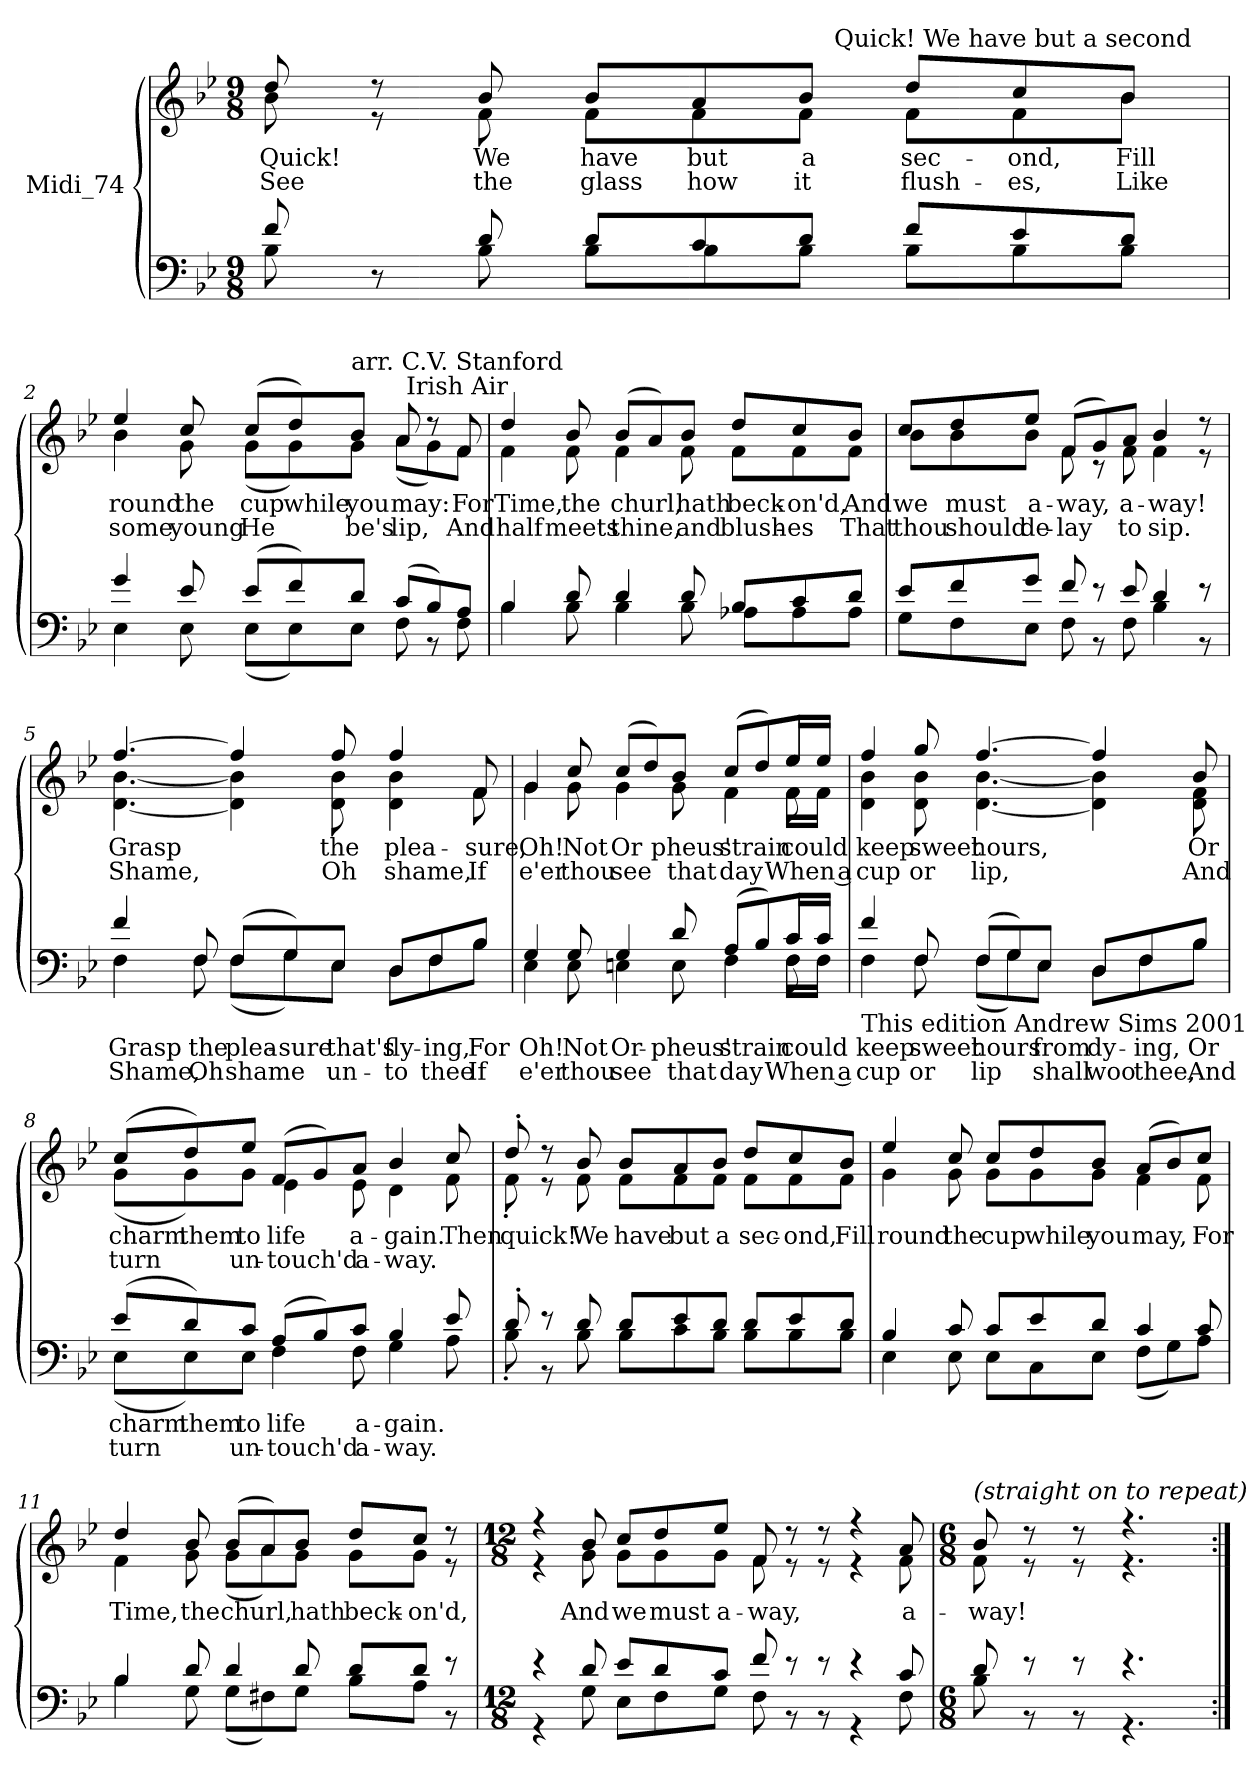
**kern	**text	**text	**kern	**text	**text
*part2	*part2	*part2	*part1	*part1	*part1
*staff2	*staff2	*staff2	*staff1	*staff1	*staff1
*I"Midi_74	*	*	*I"Midi_74	*	*
*clefF4	*	*	*clefG2	*	*
*k[b-e-]	*	*	*k[b-e-]	*	*
*B-:	*	*	*B-:	*	*
*M9/8	*	*	*M9/8	*	*
=1	=1	=1	=1	=1	=1
*^	*	*	*	*	*
!	!	!	!	!LO:TX:a:cj:t=Thomas Moore	!	!
!	!	!	!	!	!LO:LY:b	!LO:LY:b
*	*	*	*	*^	*	*
8f/	8B-\	.	.	8dd/	8b-\	Quick!	See
8r	8ryy	.	.	8r	8r	.	.
!	!	!	!	!	!	!LO:LY:b	!LO:LY:b
8d/	8B-\	.	.	8b-/	8f\	We	the
!	!	!	!	!	!	!LO:LY:b	!LO:LY:b
8d/L	8B-\L	.	.	8b-/L	8f\L	have	glass
!	!	!	!	!	!	!LO:LY:b	!LO:LY:b
8c/	8B-\	.	.	8a/	8f\	but	how
!	!	!	!	!	!	!LO:LY:b	!LO:LY:b
8d/J	8B-\J	.	.	8b-/J	8f\J	a	it
!	!	!	!	!	!	!LO:LY:b	!LO:LY:b
8f/L	8B-\L	.	.	8dd/L	8f\L	sec-	-flush-
!	!	!	!	!LO:TX:a:cj:t=Quick! We have but a second	!	!	!
!	!	!	!	!	!	!LO:LY:b	!LO:LY:b
8e-/	8B-\	.	.	8cc/	8f\	-ond,	es,
!	!	!	!	!	!	!LO:LY:b	!LO:LY:b
8d/J	8B-\J	.	.	8b-/J	8b-\J	Fill	Like
=2	=2	=2	=2	=2	=2	=2	=2
!	!	!	!	!	!	!LO:LY:b	!LO:LY:b
4g/	4E-\	.	.	4ee-/	4b-\	round	some
!	!	!	!	!	!	!LO:LY:b	!LO:LY:b
8e-/	8E-\	.	.	8cc/	8g\	the	young
!	!	!	!	!	!	!LO:LY:b	!LO:LY:b
(>8e-/L	(<8E-\L	.	.	(>8cc/L	(<8g\L	cup	He
!	!	!	!	!	!	!LO:LY:b	!
8f/)	8E-\)	.	.	8dd/)	8g\)	while	.
!	!	!	!	!	!	!LO:LY:b	!LO:LY:b
8d/J	8E-\J	.	.	8b-/J	8g\J	you	be's
!	!	!	!	!	!	!LO:LY:b	!LO:LY:b
(>8c/L	8F\	.	.	8a/	(<8a\L	may:	lip,
8B-/)	8r	.	.	8r	8g\)	.	.
!	!	!	!	!LO:TX:a:cj:t=Irish Air	!	!	!
!	!	!	!	!LO:TX:a:cj:t=arr. C.V. Stanford	!	!	!
!	!	!	!	!	!	!LO:LY:b	!LO:LY:b
8A/J	8F\	.	.	8f/	8f\J	For	And
!!LO:LB:g=z	!!
=3	=3	=3	=3	=3	=3	=3	=3
!	!	!	!	!	!	!LO:LY:b	!LO:LY:b
4B-/	4B-\	.	.	4dd/	4f\	Time,	half
!	!	!	!	!	!	!LO:LY:b	!LO:LY:b
8d/	8B-\	.	.	8b-/	8f\	the	meets
!	!	!	!	!	!	!LO:LY:b	!LO:LY:b
4d/	4B-\	.	.	(>8b-/L	4f\	churl,	thine,
.	.	.	.	8a/)	.	.	.
!	!	!	!	!	!	!LO:LY:b	!LO:LY:b
8d/	8B-\	.	.	8b-/J	8f\	hath	and
!	!	!	!	!	!	!LO:LY:b	!LO:LY:b
8B-/L	8A-\L	.	.	8dd/L	8f\L	beck-	-blush-
!	!	!	!	!	!	!LO:LY:b	!LO:LY:b
8c/	8A-\	.	.	8cc/	8f\	-on'd,	es
!	!	!	!	!	!	!LO:LY:b	!LO:LY:b
8d/J	8A-\J	.	.	8b-/J	8f\J	And	That
=4	=4	=4	=4	=4	=4	=4	=4
!	!	!	!	!	!	!LO:LY:b	!LO:LY:b
8e-/L	8G\L	.	.	8cc/L	8b-\L	we	thou
!	!	!	!	!	!	!LO:LY:b	!LO:LY:b
8f/	8F\	.	.	8dd/	8b-\	must	should
!	!	!	!	!	!	!LO:LY:b	!LO:LY:b
8g/J	8E-\J	.	.	8ee-/J	8b-\J	a-	-de-
!	!	!	!	!	!	!LO:LY:b	!LO:LY:b
8f/	8F\	.	.	(>8f/L	8f\	-way,	lay
8r	8r	.	.	8g/)	8r	.	.
!	!	!	!	!	!	!LO:LY:b	!LO:LY:b
8e-/	8F\	.	.	8a/J	8f\	a-	-to
!	!	!	!	!	!	!LO:LY:b	!LO:LY:b
4d/	4B-\	.	.	4b-/	4f\	way!	sip.
8r	8r	.	.	8r	8r	.	.
!!LO:LB:g=z
=5	=5	=5	=5	=5	=5	=5	=5
*^	*^	*	*	*	*	*	*
!	!	!	!	!LO:LY:b	!LO:LY:b	!	!	!LO:LY:b	!LO:LY:b
*	*	*	*	*	*	*^	*^	*	*
4f/	1ryy	1ryy	4F\	Grasp	Shame,	[4.ff/	1ryy	1ryy	[4.d\ [4.b-\	Grasp	Shame,
!	!	!	!	!LO:LY:b	!LO:LY:b	!	!	!	!	!	!
8F/	.	.	8F\	the	Oh	.	.	.	.	.	.
!	!	!	!	!LO:LY:b	!LO:LY:b	!	!	!	!	!	!
(>8F/L	.	.	(<8F\L	plea-	-shame	4ff/]	.	.	4d\] 4b-\]	.	.
!	!	!	!	!LO:LY:b	!	!	!	!	!	!	!
8G/)	.	.	8G\)	sure	.	.	.	.	.	.	.
!	!	!	!	!LO:LY:b	!LO:LY:b	!	!	!	!	!LO:LY:b	!LO:LY:b
8E-/J	.	.	8E-\J	that's	un-	8ff/	.	.	8d\ 8b-\	the	Oh
!	!	!	!	!LO:LY:b	!LO:LY:b	!	!	!	!	!LO:LY:b	!LO:LY:b
8D/L	.	.	8D\L	-fly-	-to	4ff/	.	.	4d\ 4b-\	plea-	-shame,
!	!	!	!	!LO:LY:b	!LO:LY:b	!	!	!	!	!	!
8F/	.	.	8F\	ing,	thee	.	.	.	.	.	.
!	!	!	!	!LO:LY:b	!LO:LY:b	!	!	!	!	!LO:LY:b	!LO:LY:b
8B-/J	8ryy	8ryy	8B-\J	For	If	8f/	8ryy	8ryy	8f\	sure,	If
=6	=6	=6	=6	=6	=6	=6	=6	=6	=6	=6	=6
!	!	!	!	!LO:LY:b	!LO:LY:b	!	!	!	!	!LO:LY:b	!LO:LY:b
4G/	2.ryy	2.ryy	4E-\	Oh!	e'er	4g/	2.ryy	2.ryy	4g\	Oh!	e'er
!	!	!	!	!LO:LY:b	!LO:LY:b	!	!	!	!	!LO:LY:b	!LO:LY:b
8G/	.	.	8E-\	Not	thou	8cc/	.	.	8g\	Not	thou
!	!	!	!	!LO:LY:b	!LO:LY:b	!	!	!	!	!LO:LY:b	!LO:LY:b
4G/	.	.	4En\	Or-	-see	(>8cc/L	.	.	4g\	Or	see
.	.	.	.	.	.	8dd/)	.	.	.	.	.
!	!	!	!	!LO:LY:b	!LO:LY:b	!	!	!	!	!LO:LY:b	!LO:LY:b
8d/	.	.	8E\	pheus'	that	8b-/J	.	.	8g\	pheus'	that
!	!	!	!	!LO:LY:b	!LO:LY:b	!	!	!	!	!LO:LY:b	!LO:LY:b
(>8A/L	4ryy	4ryy	4F\	strain	day	(>8cc/L	4ryy	4ryy	4f\	strain	day
8B-/)	.	.	.	.	.	8dd/)	.	.	.	.	.
!	!	!	!	!LO:LY:b	!LO:LY:b	!	!	!	!	!LO:LY:b	!LO:LY:b
8c/J	16c/LL	16F\LL	8F\	could	When a	8ee-/J	16ee-/LL	16f\LL	8f\	could	When a
.	16c/JJ	16F\JJ	.	.	.	.	16ee-/JJ	16f\JJ	.	.	.
*	*	*v	*v	*	*	*	*	*	*	*	*
*	*	*	*	*	*	*	*v	*v	*	*
!!LO:LB:g=z
=7	=7	=7	=7	=7	=7	=7	=7	=7	=7
!LO:TX:b:t=This edition  Andrew Sims 2001	!	!	!	!	!	!	!	!	!
!	!	!	!LO:LY:b	!LO:LY:b	!	!	!	!LO:LY:b	!LO:LY:b
*	*v	*v	*	*	*	*	*	*	*
*	*	*	*	*	*v	*v	*	*
4f/	4F\	keep	cup	4ff/	4d\ 4b-\	keep	cup
!	!	!LO:LY:b	!LO:LY:b	!	!	!LO:LY:b	!LO:LY:b
8F/	8F\	sweet	or	8gg/	8d\ 8b-\	sweet	or
!	!	!LO:LY:b	!LO:LY:b	!	!	!LO:LY:b	!LO:LY:b
(>8F/L	(<8F\L	hours	lip	[4.ff/	[4.d\ [4.b-\	hours,	lip,
8G/)	8G\)	.	.	.	.	.	.
!	!	!LO:LY:b	!LO:LY:b	!	!	!	!
8E-/J	8E-\J	from	shall	.	.	.	.
!	!	!LO:LY:b	!LO:LY:b	!	!	!	!
8D/L	8D\L	dy-	-woo	4ff/]	4d\] 4b-\]	.	.
!	!	!LO:LY:b	!LO:LY:b	!	!	!	!
8F/	8F\	ing,	thee,	.	.	.	.
!	!	!LO:LY:b	!LO:LY:b	!	!	!LO:LY:b	!LO:LY:b
8B-/J	8B-\J	Or	And	8b-/	8d\ 8f\	Or	And
=8	=8	=8	=8	=8	=8	=8	=8
!	!	!LO:LY:b	!LO:LY:b	!	!	!LO:LY:b	!LO:LY:b
(>8e-/L	(<8E-\L	charm	turn	(>8cc/L	(<8g\L	charm	turn
!	!	!LO:LY:b	!	!	!	!LO:LY:b	!
8d/)	8E-\)	them	.	8dd/)	8g\)	them	.
!	!	!LO:LY:b	!LO:LY:b	!	!	!LO:LY:b	!LO:LY:b
8c/J	8E-\J	to	un-	8ee-/J	8g\J	to	un-
!	!	!LO:LY:b	!LO:LY:b	!	!	!LO:LY:b	!LO:LY:b
(>8A/L	4F\	-life	touch'd	(>8f/L	4e-\	-life	touch'd
8B-/)	.	.	.	8g/)	.	.	.
!	!	!LO:LY:b	!LO:LY:b	!	!	!LO:LY:b	!LO:LY:b
8c/J	8F\	a-	-a-	8a/J	8e-\	a-	-a-
!	!	!LO:LY:b	!LO:LY:b	!	!	!LO:LY:b	!LO:LY:b
4B-/	4G\	-gain.	way.	4b-/	4d\	-gain.	way.
!	!	!	!	!	!	!LO:LY:b	!
8e-/	8A\	.	.	8cc/	8f\	Then	.
!!LO:LB:g=z	!!
=9	=9	=9	=9	=9	=9	=9	=9
!	!	!	!	!	!	!LO:LY:b	!
8d'/	8B-'\	.	.	8dd'/	8f'\	quick!	.
8r	8r	.	.	8r	8r	.	.
!	!	!	!	!	!	!LO:LY:b	!
8d/	8B-\	.	.	8b-/	8f\	We	.
!	!	!	!	!	!	!LO:LY:b	!
8d/L	8B-\L	.	.	8b-/L	8f\L	have	.
!	!	!	!	!	!	!LO:LY:b	!
8e-/	8c\	.	.	8a/	8f\	but	.
!	!	!	!	!	!	!LO:LY:b	!
8d/J	8B-\J	.	.	8b-/J	8f\J	a	.
!	!	!	!	!	!	!LO:LY:b	!
8d/L	8B-\L	.	.	8dd/L	8f\L	sec-	.
!	!	!	!	!	!	!LO:LY:b	!
8e-/	8B-\	.	.	8cc/	8f\	-ond,	.
!	!	!	!	!	!	!LO:LY:b	!
8d/J	8B-\J	.	.	8b-/J	8f\J	Fill	.
=10	=10	=10	=10	=10	=10	=10	=10
!	!	!	!	!	!	!LO:LY:b	!
4B-/	4E-\	.	.	4ee-/	4g\	round	.
!	!	!	!	!	!	!LO:LY:b	!
8c/	8E-\	.	.	8cc/	8g\	the	.
!	!	!	!	!	!	!LO:LY:b	!
8c/L	8E-\L	.	.	8cc/L	8g\L	cup	.
!	!	!	!	!	!	!LO:LY:b	!
8e-/	8C\	.	.	8dd/	8g\	while	.
!	!	!	!	!	!	!LO:LY:b	!
8d/J	8E-\J	.	.	8b-/J	8g\J	you	.
!	!	!	!	!	!	!LO:LY:b	!
4c/	(<8F\L	.	.	(>8a/L	4f\	may,	.
.	8G\)	.	.	8b-/)	.	.	.
!	!	!	!	!	!	!LO:LY:b	!
8c/	8A\J	.	.	8cc/J	8f\	For	.
!!LO:LB:g=z	!!
=11	=11	=11	=11	=11	=11	=11	=11
!	!	!	!	!	!	!LO:LY:b	!
4B-/	4B-\	.	.	4dd/	4f\	Time,	.
!	!	!	!	!	!	!LO:LY:b	!
8d/	8G\	.	.	8b-/	8g\	the	.
!	!	!	!	!	!	!LO:LY:b	!
4d/	(<8G\L	.	.	(>8b-/L	(<8g\L	churl,	.
.	8F#X\)	.	.	8a/)	8a\)	.	.
!	!	!	!	!	!	!LO:LY:b	!
8d/	8G\J	.	.	8b-/J	8g\J	hath	.
!	!	!	!	!	!	!LO:LY:b	!
8d/L	8B-\L	.	.	8dd/L	8g\L	beck-	.
!	!	!	!	!	!	!LO:LY:b	!
8d/J	8A\J	.	.	8cc/J	8g\J	-on'd,	.
8r	8r	.	.	8r	8r	.	.
=12	=12	=12	=12	=12	=12	=12	=12
*M12/8	*	*	*	*M12/8	*	*	*
4r	4r	.	.	4r	4r	.	.
!	!	!	!	!	!	!LO:LY:b	!
8d/	8G\	.	.	8b-/	8g\	And	.
!	!	!	!	!	!	!LO:LY:b	!
8e-/L	8E-\L	.	.	8cc/L	8g\L	we	.
!	!	!	!	!	!	!LO:LY:b	!
8d/	8F\	.	.	8dd/	8g\	must	.
!	!	!	!	!	!	!LO:LY:b	!
8c/J	8G\J	.	.	8ee-/J	8g\J	a-	.
!	!	!	!	!	!	!LO:LY:b	!
8f/	8F\	.	.	8f/	8f\	-way,	.
8r	8r	.	.	8r	8r	.	.
8r	8r	.	.	8r	8r	.	.
4r	4r	.	.	4r	4r	.	.
!	!	!	!	!	!	!LO:LY:b	!
8c/	8F\	.	.	8a/	8f\	a-	.
=13	=13	=13	=13	=13	=13	=13	=13
*M6/8	*	*	*	*M6/8	*	*	*
!	!	!	!	!LO:TX:a:i:t=(straight on to repeat)	!	!	!
!	!	!	!	!	!	!LO:LY:b	!
8d/	8B-\	.	.	8b-/	8f\	-way!	.
8r	8r	.	.	8r	8r	.	.
8r	8r	.	.	8r	8r	.	.
4.r	4.r	.	.	4.r	4.r	.	.
*v	*v	*	*	*	*	*	*
*	*	*	*v	*v	*	*
=:|!	=:|!	=:|!	=:|!	=:|!	=:|!
*-	*-	*-	*-	*-	*-
